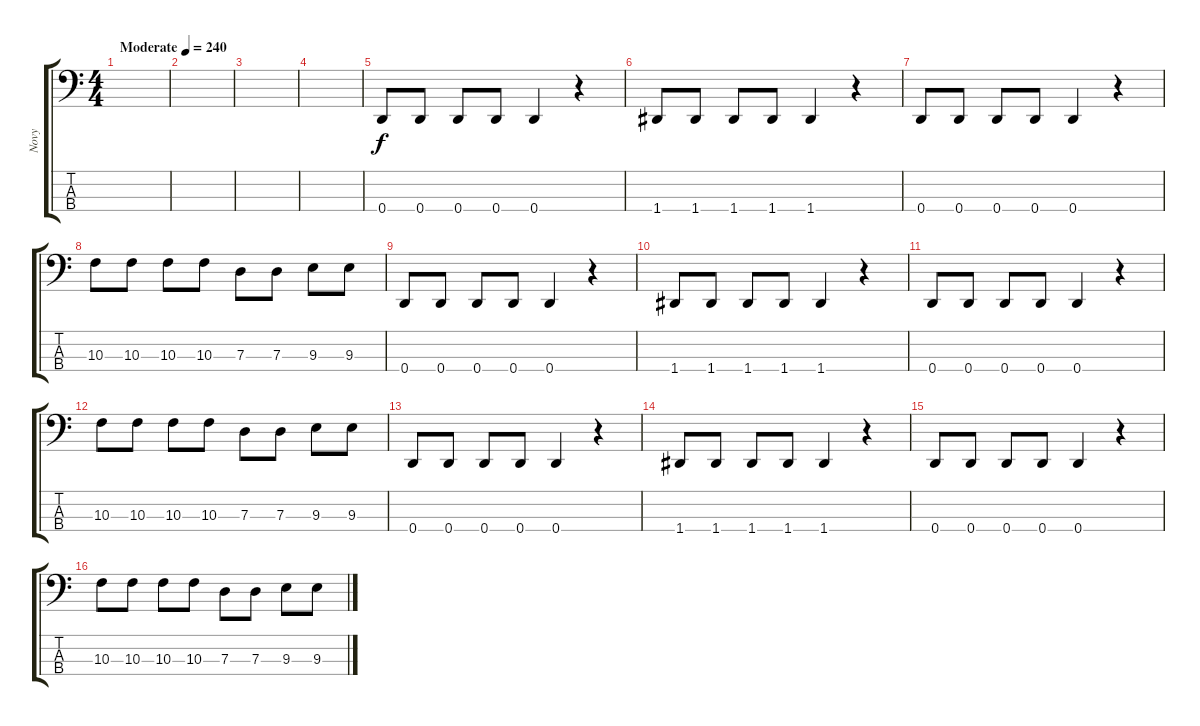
\track ("Novy" "Novy") {instrument electricbassfinger}
\staff {score tabs}
\tuning (F2 C2 G1 D1) {hide}
\ts (4 4)
\tempo (240 "Moderate")
\clef f4
\ks c
|
|
|
|
0.4.8 0.4.8 0.4.8 0.4.8 0.4.4 r.4 |
1.4.8 1.4.8 1.4.8 1.4.8 1.4.4 r.4 |
0.4.8 0.4.8 0.4.8 0.4.8 0.4.4 r.4 |
10.3.8 10.3.8 10.3.8 10.3.8 7.3.8 7.3.8 9.3.8 9.3.8 |
0.4.8 0.4.8 0.4.8 0.4.8 0.4.4 r.4 |
1.4.8 1.4.8 1.4.8 1.4.8 1.4.4 r.4 |
0.4.8 0.4.8 0.4.8 0.4.8 0.4.4 r.4 |
10.3.8 10.3.8 10.3.8 10.3.8 7.3.8 7.3.8 9.3.8 9.3.8 |
0.4.8 0.4.8 0.4.8 0.4.8 0.4.4 r.4 |
1.4.8 1.4.8 1.4.8 1.4.8 1.4.4 r.4 |
0.4.8 0.4.8 0.4.8 0.4.8 0.4.4 r.4 |
10.3.8 10.3.8 10.3.8 10.3.8 7.3.8 7.3.8 9.3.8 9.3.8
